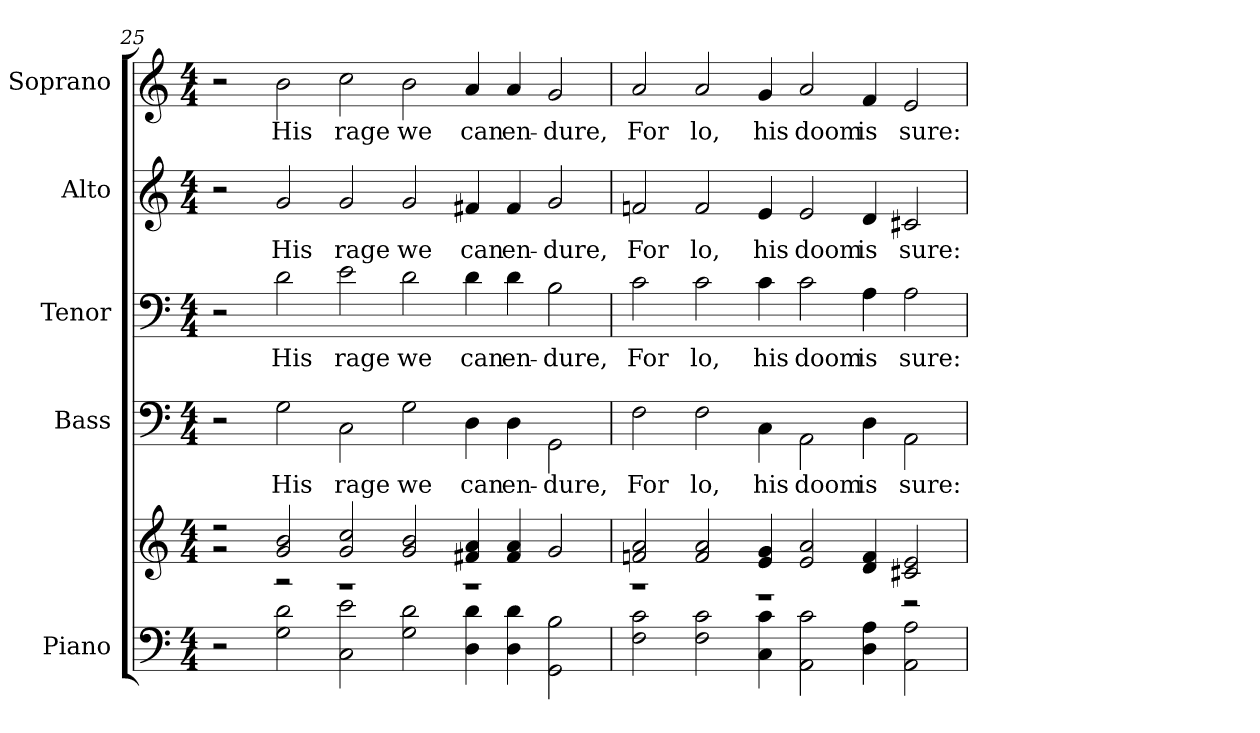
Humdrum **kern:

**kern	**kern	**kern	**text	**kern	**text	**kern	**text	**kern	**text
*part5	*part5	*part4	*part4	*part3	*part3	*part2	*part2	*part1	*part1
*staff6	*staff5	*staff4	*staff4	*staff3	*staff3	*staff2	*staff2	*staff1	*staff1
*I"Piano	*	*I"Bass	*	*I"Tenor	*	*I"Alto	*	*I"Soprano	*
*I'Pno.	*	*I'B.	*	*I'T.	*	*I'A.	*	*I'Pno.	*
*clefF4	*clefG2	*clefF4	*	*clefF4	*	*clefG2	*	*clefG2	*
*k[]	*k[]	*k[]	*	*k[]	*	*k[]	*	*k[]	*
*C:	*C:	*C:	*	*C:	*	*C:	*	*C:	*
*M4/4	*M4/4	*M4/4	*	*M4/4	*	*M4/4	*	*M4/4	*
=25	=25	=25	=25	=25	=25	=25	=25	=25	=25
*	*^	*	*	*	*	*	*	*	*
2r	2r	2r	2r	.	2r	.	2r	.	2r	.
!	!	!	!	!LO:LY:b:color=#000000	!	!	!	!	!	!
!	!	!	!	!	!	!LO:LY:b:color=#000000	!	!	!	!
!	!	!	!	!	!	!	!	!LO:LY:b:color=#000000	!	!
!	!	!	!	!	!	!	!	!	!	!LO:LY:b:color=#000000
2Gi\ 2di	2gi/ 2bi	2r	2Gi\	His	2di\	His	2gi/	His	2bi\	His
!	!	!	!	!LO:LY:b:color=#000000	!	!	!	!	!	!
!	!	!	!	!	!	!LO:LY:b:color=#000000	!	!	!	!
!	!	!	!	!	!	!	!	!LO:LY:b:color=#000000	!	!
!	!	!	!	!	!	!	!	!	!	!LO:LY:b:color=#000000
2Ci\ 2ei	2gi/ 2cci	1r	2Ci\	rage	2ei\	rage	2gi/	rage	2cci\	rage
!	!	!	!	!LO:LY:b:color=#000000	!	!	!	!	!	!
!	!	!	!	!	!	!LO:LY:b:color=#000000	!	!	!	!
!	!	!	!	!	!	!	!	!LO:LY:b:color=#000000	!	!
!	!	!	!	!	!	!	!	!	!	!LO:LY:b:color=#000000
2Gi\ 2di	2gi/ 2bi	.	2Gi\	we	2di\	we	2gi/	we	2bi\	we
!	!	!	!	!LO:LY:b:color=#000000	!	!	!	!	!	!
!	!	!	!	!	!	!LO:LY:b:color=#000000	!	!	!	!
!	!	!	!	!	!	!	!	!LO:LY:b:color=#000000	!	!
!	!	!	!	!	!	!	!	!	!	!LO:LY:b:color=#000000
4Di\ 4di	4f#Xi/ 4ai	1r	4Di\	can	4di\	can	4f#Xi/	can	4ai/	can
!	!	!	!	!LO:LY:b:color=#000000	!	!	!	!	!	!
!	!	!	!	!	!	!LO:LY:b:color=#000000	!	!	!	!
!	!	!	!	!	!	!	!	!LO:LY:b:color=#000000	!	!
!	!	!	!	!	!	!	!	!	!	!LO:LY:b:color=#000000
4Di\ 4di	4f#i/ 4ai	.	4Di\	en-	4di\	en-	4f#i/	en-	4ai/	en-
!	!	!	!	!LO:LY:b:color=#000000	!	!	!	!	!	!
!	!	!	!	!	!	!LO:LY:b:color=#000000	!	!	!	!
!	!	!	!	!	!	!	!	!LO:LY:b:color=#000000	!	!
!	!	!	!	!	!	!	!	!	!	!LO:LY:b:color=#000000
2GGi\ 2Bi	2gi/	.	2GGi\	-dure,	2Bi\	-dure,	2gi/	-dure,	2gi/	-dure,
!!LO:PB:g=z
=26	=26	=26	=26	=26	=26	=26	=26	=26	=26	=26
!	!	!	!	!LO:LY:b:color=#000000	!	!	!	!	!	!
!	!	!	!	!	!	!LO:LY:b:color=#000000	!	!	!	!
!	!	!	!	!	!	!	!	!LO:LY:b:color=#000000	!	!
!	!	!	!	!	!	!	!	!	!	!LO:LY:b:color=#000000
2Fi\ 2ci	2fni/ 2ai	1r	2Fi\	For	2ci\	For	2fni/	For	2ai/	For
!	!	!	!	!LO:LY:b:color=#000000	!	!	!	!	!	!
!	!	!	!	!	!	!LO:LY:b:color=#000000	!	!	!	!
!	!	!	!	!	!	!	!	!LO:LY:b:color=#000000	!	!
!	!	!	!	!	!	!	!	!	!	!LO:LY:b:color=#000000
2Fi\ 2ci	2fi/ 2ai	.	2Fi\	lo,	2ci\	lo,	2fi/	lo,	2ai/	lo,
!	!	!	!	!LO:LY:b:color=#000000	!	!	!	!	!	!
!	!	!	!	!	!	!LO:LY:b:color=#000000	!	!	!	!
!	!	!	!	!	!	!	!	!LO:LY:b:color=#000000	!	!
!	!	!	!	!	!	!	!	!	!	!LO:LY:b:color=#000000
4Ci\ 4ci	4ei/ 4gi	1r	4Ci\	his	4ci\	his	4ei/	his	4gi/	his
!	!	!	!	!LO:LY:b:color=#000000	!	!	!	!	!	!
!	!	!	!	!	!	!LO:LY:b:color=#000000	!	!	!	!
!	!	!	!	!	!	!	!	!LO:LY:b:color=#000000	!	!
!	!	!	!	!	!	!	!	!	!	!LO:LY:b:color=#000000
2AAi\ 2ci	2ei/ 2ai	.	2AAi\	doom	2ci\	doom	2ei/	doom	2ai/	doom
!	!	!	!	!LO:LY:b:color=#000000	!	!	!	!	!	!
!	!	!	!	!	!	!LO:LY:b:color=#000000	!	!	!	!
!	!	!	!	!	!	!	!	!LO:LY:b:color=#000000	!	!
!	!	!	!	!	!	!	!	!	!	!LO:LY:b:color=#000000
4Di\ 4Ai	4di/ 4fi	.	4Di\	is	4Ai\	is	4di/	is	4fi/	is
!	!	!	!	!LO:LY:b:color=#000000	!	!	!	!	!	!
!	!	!	!	!	!	!LO:LY:b:color=#000000	!	!	!	!
!	!	!	!	!	!	!	!	!LO:LY:b:color=#000000	!	!
!	!	!	!	!	!	!	!	!	!	!LO:LY:b:color=#000000
2AAi\ 2Ai	2c#Xi/ 2ei	2r	2AAi\	sure:	2Ai\	sure:	2c#Xi/	sure:	2ei/	sure:
*	*v	*v	*	*	*	*	*	*	*	*
=	=	=	=	=	=	=	=	=	=
*-	*-	*-	*-	*-	*-	*-	*-	*-	*-
